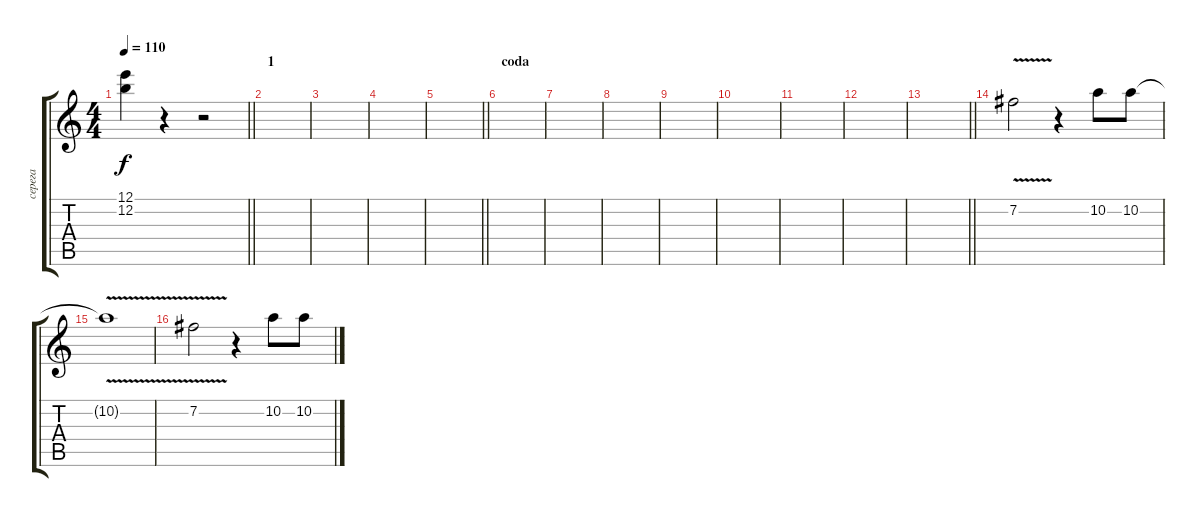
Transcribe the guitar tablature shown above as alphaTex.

\track ("серега" "серега") {instrument overdrivenguitar}
\staff {score tabs}
\tuning (E4 B3 G3 D3 A2 E2) {hide}
\ts (4 4)
\tempo 110
\clef g2
\barLineRight lightlight
\ks c
(12.1 12.2).4{dy f} r.4 r.2 |
\section ("" "1")
|
|
|
\barLineRight lightlight
|
\section ("" "coda")
|
|
|
|
|
|
|
\barLineRight lightlight
|
7.2{v}.2 r.4 10.2.8 10.2.8 |
10.2{v t}.1 |
7.2{v}.2 r.4 10.2.8 10.2.8
